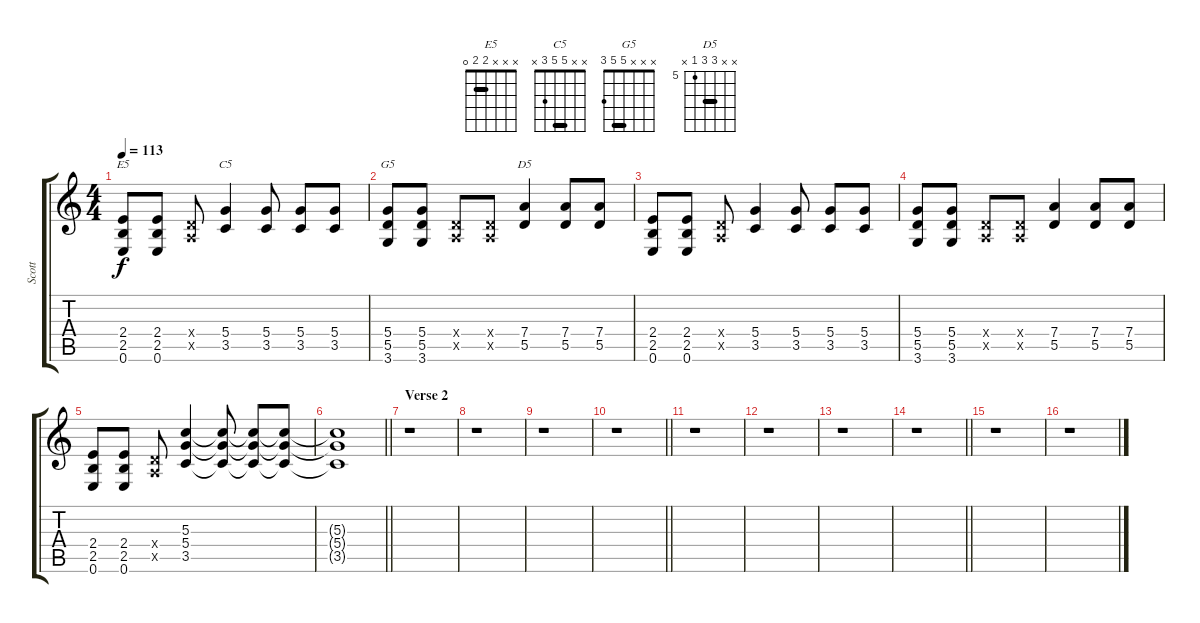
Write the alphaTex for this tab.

\track ("Scott" "Scott") {instrument overdrivenguitar}
\staff {score tabs}
\tuning (E4 B3 G3 D3 A2 E2) {hide}
\chord ("E5" x x x 2 2 0) {barre 2}
\chord ("C5" x x 5 5 3 x) {barre 5}
\chord ("G5" x x x 5 5 3) {barre 5}
\chord ("D5" x x 7 7 5 x) {firstfret 5 barre 7}
\ts (4 4)
\tempo 113
\clef g2
\ks c
(2.4 2.5 0.6).8{ch "E5" dy f} (2.4 2.5 0.6).8 (0.4{x} 0.5{x}).8 (5.4 3.5).4{ch "C5"} (5.4 3.5).8 (5.4 3.5).8 (5.4 3.5).8 |
(5.4 5.5 3.6).8{ch "G5"} (5.4 5.5 3.6).8 (0.4{x} 0.5{x}).8 (0.4{x} 0.5{x}).8 (7.4 5.5).4{ch "D5"} (7.4 5.5).8 (7.4 5.5).8 |
(2.4 2.5 0.6).8 (2.4 2.5 0.6).8 (0.4{x} 0.5{x}).8 (5.4 3.5).4 (5.4 3.5).8 (5.4 3.5).8 (5.4 3.5).8 |
(5.4 5.5 3.6).8 (5.4 5.5 3.6).8 (0.4{x} 0.5{x}).8 (0.4{x} 0.5{x}).8 (7.4 5.5).4 (7.4 5.5).8 (7.4 5.5).8 |
(2.4 2.5 0.6).8 (2.4 2.5 0.6).8 (0.4{x} 0.5{x}).8 (5.3 5.4 3.5).4 (5.3{t} 5.4{t} 3.5{t}).8 (5.3{t} 5.4{t} 3.5{t}).8 (5.3{t} 5.4{t} 3.5{t}).8 |
\barLineRight lightlight
(5.3{t} 5.4{t} 3.5{t}).1 |
\section ("" "Verse 2")
r.1 |
r.1 |
r.1 |
\barLineRight lightlight
r.1 |
r.1 |
r.1 |
r.1 |
\barLineRight lightlight
r.1 |
r.1 |
r.1
